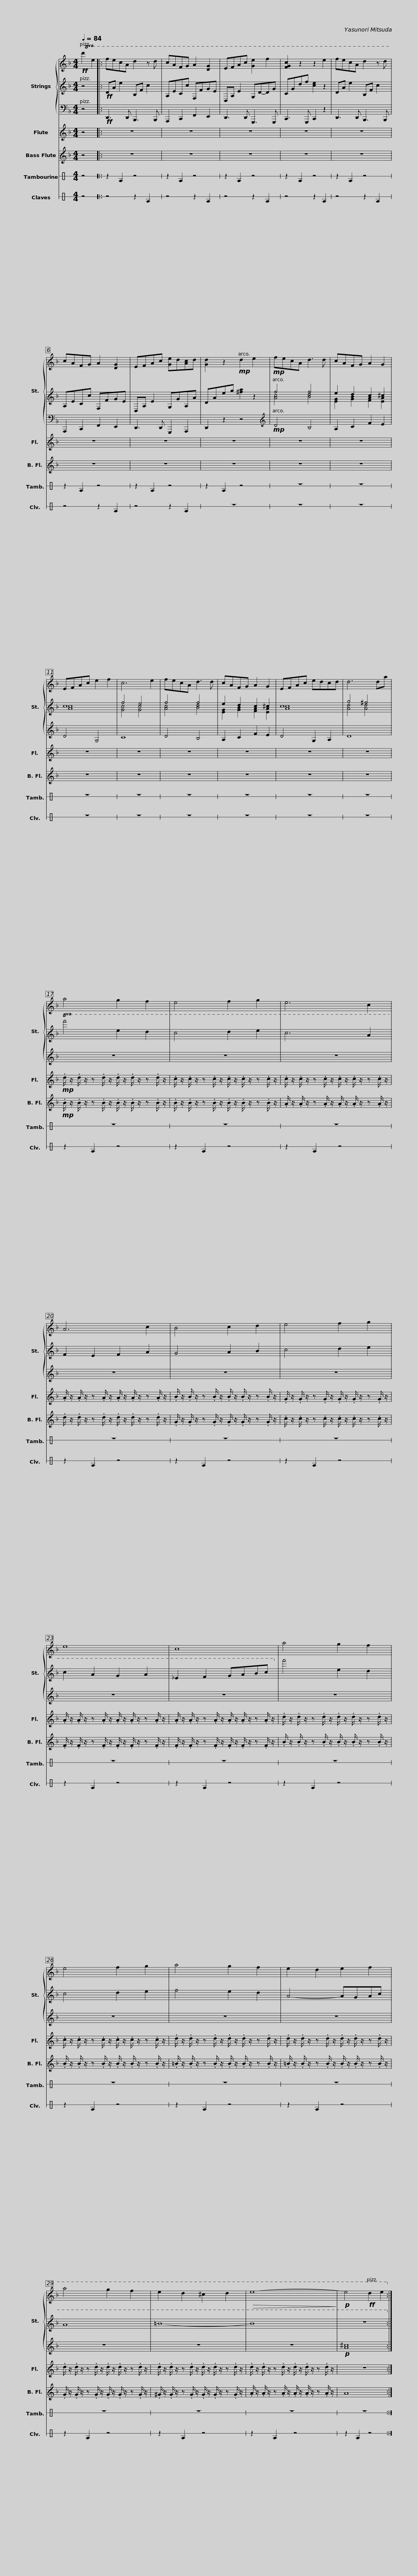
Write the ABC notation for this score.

X:1
%%score { 1 | ( 2 4 ) | 3 } 5 6 7 8
L:1/8
Q:1/4=84
M:4/4
I:linebreak $
K:F
V:1 treble
V:2 treble
V:4 treble
V:3 bass
V:5 treble
V:6 treble transpose=-12
V:7 perc stafflines=1
K:none
V:8 perc stafflines=1
K:none
V:1
!ff!!8va(! d'2 e'2 |: f'e'c'a d'2 z d' | c'afg a2 [dg]2 | efac' [ge']2 f'2 | [fgc']2 z2 z2 e'2 |$ %5
 f'e'c'a d'2 z d' | c'afg a2 [dg]2 | efac' [ge']d'[ac']d' | [gd']2 z2!mp! d'2 e'2 | f'e'c'a d'3 d' |$ %10
 c'afg a2 g2 | efac' e'2 f'2 | c'6 e'2 | f'e'c'a d'3 d' | c'afg a2 g2 | %15
 efac' e'd'c'd' |$ d'6 d'a' | a'4 g'2 f'2 | e'4 f'2 g'2 |$ e'6 c'2 | %20
 a6 c'2 |$ b4 c'2 d'2 | e'4 f'2 g'2 |$ e'8 | c'8 |$ %25
 a'4 g'2 f'2 | e'4 f'2 g'2 | a'4 g'2 f'2 |$ e'2 d'2 e'2 f'2 | a'4 g'2 f'2 |$ %30
 e'2 d'2 ^c'2 d'2 |!>(! e'8-!>)! |!p! e'4!ff! d'2 e'2!8va)! :| %33
V:2
 z4 |:!ff! DA e2 B,F c2 | A,ECc F,FGE | D,A, E2 G,D-DG | CGdf [ce]2 z2 |$ %5
 DA e2 B,F c2 | A,ECc F,FGE | D,A, E2 G,GA,A | DAeg [^fa]2 z2 |!mp! f4 f4 |$ %10
 e2 d2 c2 ^c2 | c8 | f4 e4 | f4 f4 | e2 d2 c2 ^c2 | %15
 c8 |$ g4 ^f4 |!8va(! f'4 e'2 d'2 | c'4 d'2 e'2 |$ c'6 a2 | %20
 f2 e2 f2 a2 |$ g4 a2 b2 | c'4 d'2 e'2 |$ c'2 a2 g2 a2 | _e2 f2 gabc'!8va)! |$ %25
!8va(! f'4 e'2 d'2 | c'4 d'2 e'2 | f'4 e'2 d'2 |$ a4- agac' | a8 |$ %30
 =b8- | b8 | z8!8va)! :| %33
V:3
 z4 |:!ff! D,,3 D,, B,,,3 B,,, | A,,,2 C,,2 F,,2 E,,2 | D,,3 D,, G,,,3 G,,, | C,,3 G,,, C,,2 z2 |$ %5
 D,,3 D,, B,,,3 B,,, | A,,,2 C,,2 F,,2 E,,2 | D,,3 D,, G,,,2 A,,,2 | D,,2 z2 z4 |[K:treble]!mp! D4 B,4 |$ %10
 A,2 C2 F2 E2 | D4 G,4 | C8 | D4 B,4 | A,2 C2 F2 E2 | %15
 D4 G,2 A,2 |$ D8 | z8 | z8 |$ z8 | %20
 z8 |$ z8 | z8 |$ z8 | z8 |$ %25
 z8 | z8 | z8 |$ z8 | z8 |$ %30
 z8 | z8 |!p! [A^c]8 :| %33
V:4
 x4 |: x8 | x8 | x8 | x8 |$ %5
 x8 | x8 | x8 | x8 | [Ac]4 [Bd]4 |$ %10
 [EG]2 [GB]2 [FA]2 [EA]2 | [Ac]8 | [Gc]4 [Gc]4 | [Ac]4 [Bd]4 | [EG]2 [GB]2 [FA]2 [EA]2 | %15
 [Ac]8 |$ [Ad]4 [Ad]4 |!8va(! x8 | x8 |$ x8 | %20
 x8 |$ x8 | x8 |$ x8 | x8!8va)! |$ %25
!8va(! x8 | x8 | x8 |$ x8 | x8 |$ %30
 x8 | x8 | x8!8va)! :| %33
V:5
 z4 |: z8 | z8 | z8 | z8 |$ %5
 z8 | z8 | z8 | z8 | z8 |$ %10
 z8 | z8 | z8 | z8 | z8 | %15
 z8 |$ z8 |!mp! .d/ z/ .d/ z/ z .d/ z/ .d/ z/ .d/ z/ z .d/ z/ | .c/ z/ .c/ z/ z .c/ z/ .c/ z/ .c/ z/ z .c/ z/ |$ .c/ z/ .c/ z/ z .c/ z/ .c/ z/ .c/ z/ z .c/ z/ | %20
 .A/ z/ .A/ z/ z .A/ z/ .A/ z/ .A/ z/ z .A/ z/ |$ .B/ z/ .B/ z/ z .B/ z/ .B/ z/ .B/ z/ z .B/ z/ | .G/ z/ .G/ z/ z .G/ z/ .G/ z/ .G/ z/ z .G/ z/ |$ .A/ z/ .A/ z/ z .A/ z/ .A/ z/ .A/ z/ z .A/ z/ | .A/ z/ .A/ z/ z .A/ z/ .A/ z/ .A/ z/ z .A/ z/ |$ %25
 .d/ z/ .d/ z/ z .d/ z/ .d/ z/ .d/ z/ z .d/ z/ | .c/ z/ .c/ z/ z .c/ z/ .c/ z/ .c/ z/ z .c/ z/ | .d/ z/ .d/ z/ z .d/ z/ .d/ z/ .d/ z/ z .d/ z/ |$ .d/ z/ .d/ z/ z .d/ z/ .d/ z/ .d/ z/ z .d/ z/ | .d/ z/ .d/ z/ z .d/ z/ .d/ z/ .d/ z/ z .d/ z/ |$ %30
 .d/ z/ .d/ z/ z .d/ z/ .d/ z/ .d/ z/ z .d/ z/ | .d/ z/ .d/ z/ z .d/ z/ .d/ z/ .d/ z/ z .d/ z/ | z8 :| %33
V:6
 z4 |: z8 | z8 | z8 | z8 |$ %5
 z8 | z8 | z8 | z8 | z8 |$ %10
 z8 | z8 | z8 | z8 | z8 | %15
 z8 |$ z8 |!mp! .B/ z/ .B/ z/ z .B/ z/ .B/ z/ .B/ z/ z .B/ z/ | .B/ z/ .B/ z/ z .B/ z/ .B/ z/ .B/ z/ z .B/ z/ |$ .A/ z/ .A/ z/ z .A/ z/ .A/ z/ .A/ z/ z .A/ z/ | %20
 .d/ z/ .d/ z/ z .d/ z/ .d/ z/ .d/ z/ z .d/ z/ |$ .G/ z/ .G/ z/ z .G/ z/ .G/ z/ .G/ z/ z .G/ z/ | .c/ z/ .c/ z/ z .c/ z/ .c/ z/ .c/ z/ z .c/ z/ |$ .F/ z/ .F/ z/ z .F/ z/ .F/ z/ .F/ z/ z .F/ z/ | .F/ z/ .F/ z/ z .F/ z/ .F/ z/ .F/ z/ z .F/ z/ |$ %25
 .B/ z/ .B/ z/ z .B/ z/ .B/ z/ .B/ z/ z .B/ z/ | .B/ z/ .B/ z/ z .B/ z/ .B/ z/ .B/ z/ z .B/ z/ | .=B/ z/ .B/ z/ z .B/ z/ .B/ z/ .B/ z/ z .B/ z/ |$ .=B/ z/ .B/ z/ z .B/ z/ .B/ z/ .B/ z/ z .B/ z/ | .G/ z/ .G/ z/ z .G/ z/ .G/ z/ .G/ z/ z .G/ z/ |$ %30
 .^G/ z/ .G/ z/ z .G/ z/ .G/ z/ .G/ z/ z .G/ z/ | .A/ z/ .A/ z/ z .A/ z/ .A/ z/ .A/ z/ z .A/ z/ | A8 :| %33
V:7
[K:C] z4 |: z2 E2 z4 | z2 E2 z4 | z2 E2 z4 | z2 E2 z4 |$ %5
 z2 E2 z4 | z2 E2 z4 | z2 E2 z4 | z2 E2 z4 | z8 |$ %10
 z8 | z8 | z8 | z8 | z8 | %15
 z8 |$ z8 | z8 | z8 |$ z8 | %20
 z8 |$ z8 | z8 |$ z8 | z8 |$ %25
 z8 | z8 | z8 |$ z8 | z8 |$ %30
 z8 | z8 | z8 :| %33
V:8
[K:C] z4 |: z4 z2 E2 | z4 z2 E2 | z4 z2 E2 | z4 z2 E2 |$ %5
 z4 z2 E2 | z4 z2 E2 | z4 z2 E2 | z8 | z8 |$ %10
 z8 | z8 | z8 | z8 | z8 | %15
 z8 |$ z8 | z2 E2 z4 | z2 E2 z4 |$ z2 E2 z4 | %20
 z2 E2 z4 |$ z2 E2 z4 | z2 E2 z4 |$ z2 E2 z4 | z2 E2 z4 |$ %25
 z2 E2 z4 | z2 E2 z4 | z2 E2 z4 |$ z2 E2 z4 | z2 E2 z4 |$ %30
 z2 E2 z4 | z2 E2 z4 | z2 E2 z4 :| %33
